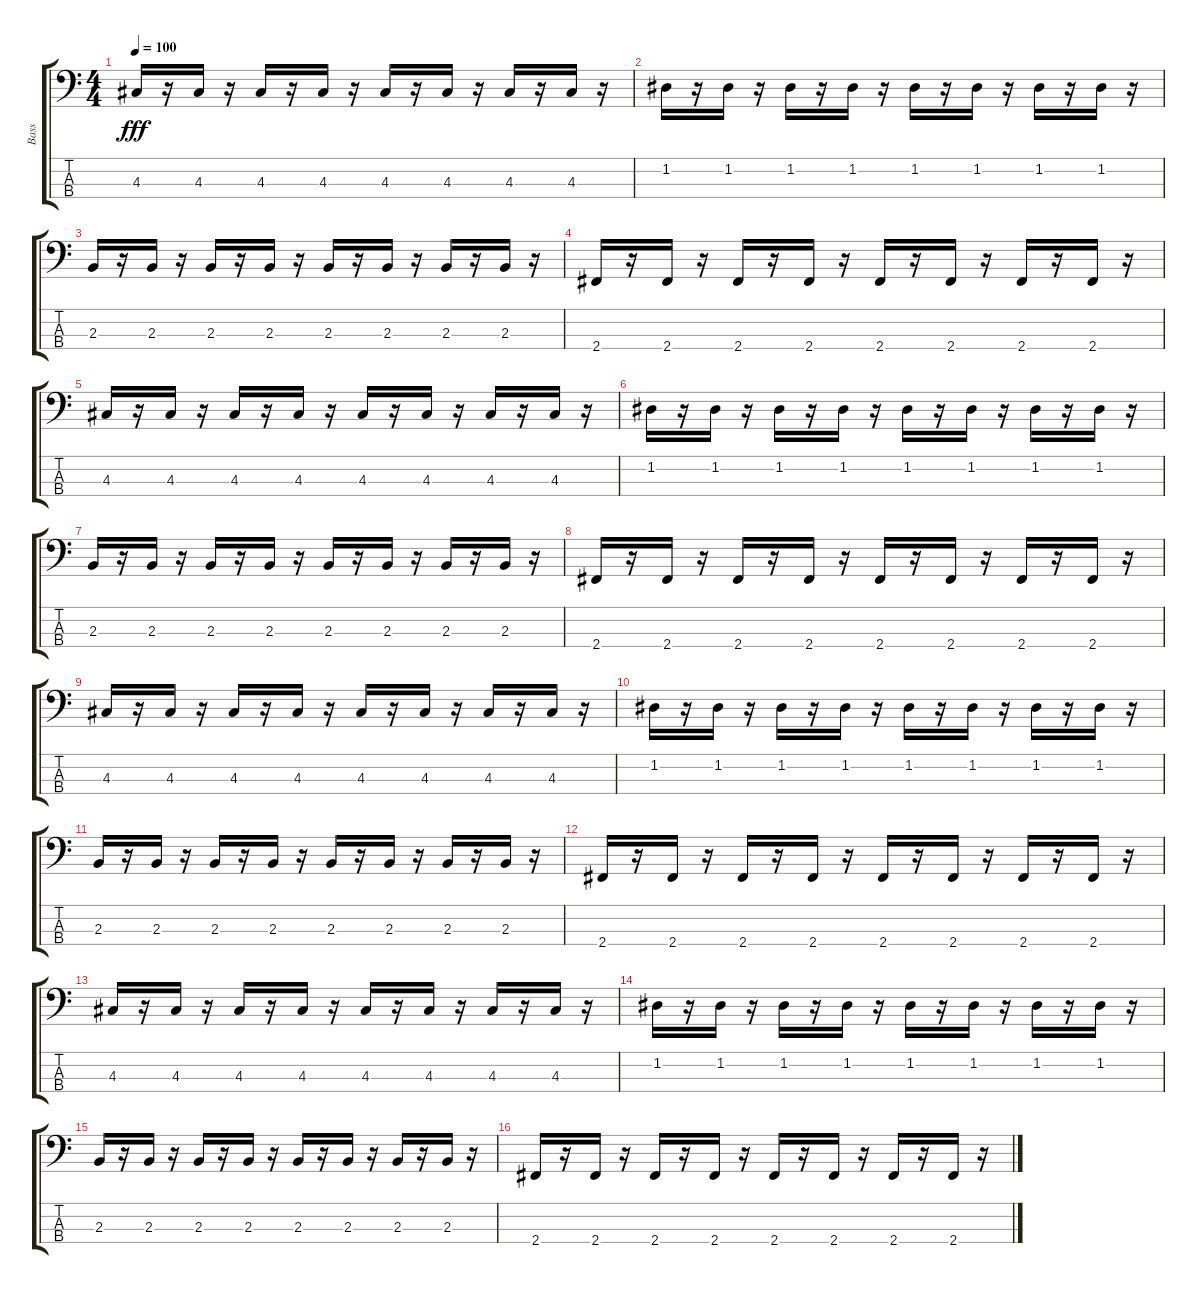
\track ("Bass" "Bass") {instrument electricbassfinger}
\staff {score tabs}
\tuning (G2 D2 A1 E1) {hide}
\ts (4 4)
\tempo 100
\clef f4
\ks c
4.3.16{dy fff} r.16 4.3.16 r.16 4.3.16 r.16 4.3.16 r.16 4.3.16 r.16 4.3.16 r.16 4.3.16 r.16 4.3.16 r.16 |
1.2.16 r.16 1.2.16 r.16 1.2.16 r.16 1.2.16 r.16 1.2.16 r.16 1.2.16 r.16 1.2.16 r.16 1.2.16 r.16 |
2.3.16 r.16 2.3.16 r.16 2.3.16 r.16 2.3.16 r.16 2.3.16 r.16 2.3.16 r.16 2.3.16 r.16 2.3.16 r.16 |
2.4.16 r.16 2.4.16 r.16 2.4.16 r.16 2.4.16 r.16 2.4.16 r.16 2.4.16 r.16 2.4.16 r.16 2.4.16 r.16 |
4.3.16 r.16 4.3.16 r.16 4.3.16 r.16 4.3.16 r.16 4.3.16 r.16 4.3.16 r.16 4.3.16 r.16 4.3.16 r.16 |
1.2.16 r.16 1.2.16 r.16 1.2.16 r.16 1.2.16 r.16 1.2.16 r.16 1.2.16 r.16 1.2.16 r.16 1.2.16 r.16 |
2.3.16 r.16 2.3.16 r.16 2.3.16 r.16 2.3.16 r.16 2.3.16 r.16 2.3.16 r.16 2.3.16 r.16 2.3.16 r.16 |
2.4.16 r.16 2.4.16 r.16 2.4.16 r.16 2.4.16 r.16 2.4.16 r.16 2.4.16 r.16 2.4.16 r.16 2.4.16 r.16 |
4.3.16{volume 12} r.16 4.3.16 r.16 4.3.16 r.16 4.3.16{volume 11} r.16 4.3.16 r.16 4.3.16 r.16 4.3.16{volume 10} r.16 4.3.16 r.16 |
1.2.16 r.16 1.2.16 r.16 1.2.16 r.16 1.2.16 r.16 1.2.16 r.16 1.2.16 r.16 1.2.16{volume 9} r.16 1.2.16 r.16 |
2.3.16{volume 8} r.16 2.3.16 r.16 2.3.16 r.16 2.3.16 r.16 2.3.16 r.16 2.3.16 r.16 2.3.16 r.16 2.3.16 r.16 |
2.4.16{volume 7} r.16 2.4.16 r.16 2.4.16 r.16 2.4.16{volume 6} r.16 2.4.16 r.16 2.4.16 r.16 2.4.16 r.16 2.4.16 r.16 |
4.3.16 r.16 4.3.16 r.16 4.3.16 r.16 4.3.16{volume 5} r.16 4.3.16 r.16 4.3.16{volume 4} r.16 4.3.16 r.16 4.3.16 r.16 |
1.2.16 r.16 1.2.16 r.16 1.2.16 r.16 1.2.16 r.16 1.2.16 r.16 1.2.16{volume 3} r.16 1.2.16 r.16 1.2.16 r.16 |
2.3.16{volume 2} r.16 2.3.16 r.16 2.3.16 r.16 2.3.16 r.16 2.3.16 r.16 2.3.16 r.16 2.3.16 r.16 2.3.16 r.16 |
2.4.16{volume 1} r.16 2.4.16 r.16 2.4.16 r.16 2.4.16{volume 0} r.16 2.4.16 r.16 2.4.16 r.16 2.4.16 r.16 2.4.16 r.16
